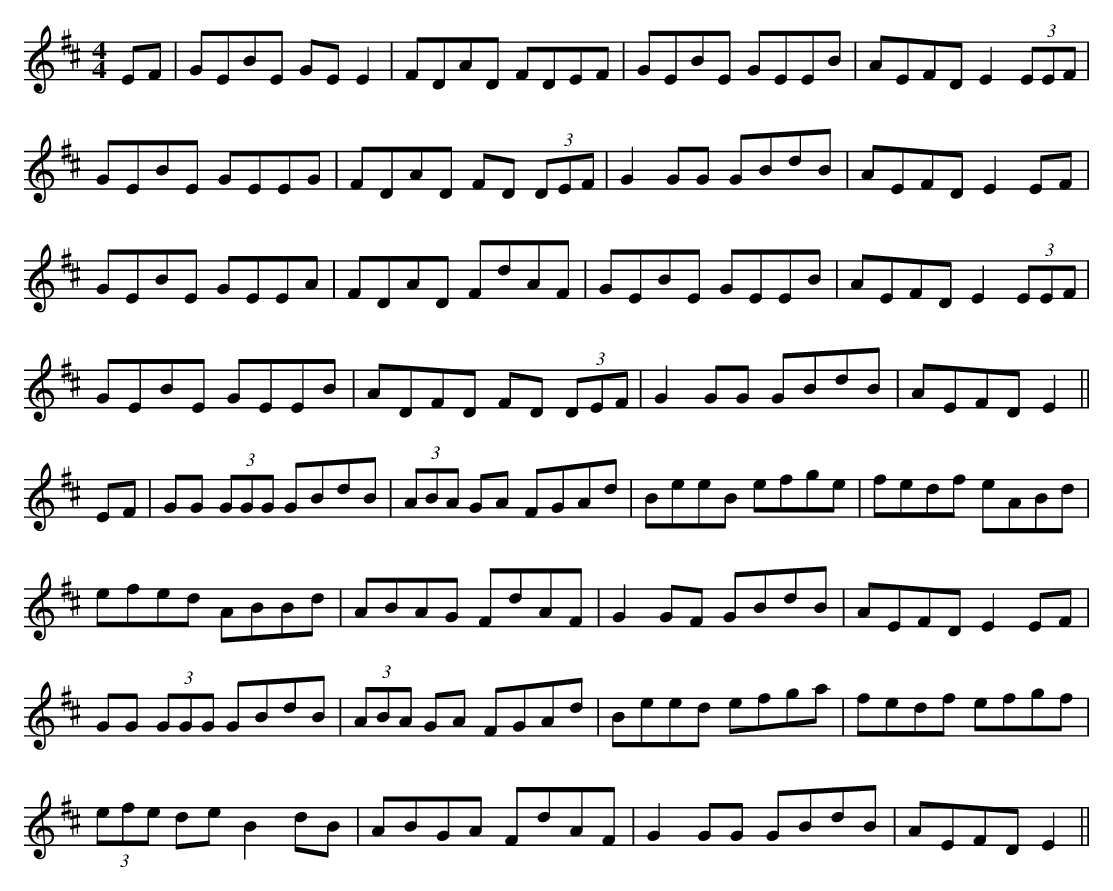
X:1
M:4/4
K:Edor
EF|GEBE GEE2|FDAD FDEF|GEBE GEEB|AEFD E2(3EEF|
GEBE GEEG|FDAD FD (3DEF|G2GG GBdB|AEFD E2EF|
GEBE GEEA|FDAD FdAF|GEBE GEEB|AEFD E2(3EEF|
GEBE GEEB|ADFD FD (3DEF|G2GG GBdB|AEFD E2||
EF|GG (3GGG GBdB|(3ABA GA FGAd|BeeB efge|fedf eABd|
efed ABBd|ABAG FdAF|G2GF GBdB|AEFD E2EF|
GG (3GGG GBdB|(3ABA GA FGAd|Beed efga|fedf efgf|
(3efe de B2dB|ABGA FdAF|G2GG GBdB|AEFD E2||
